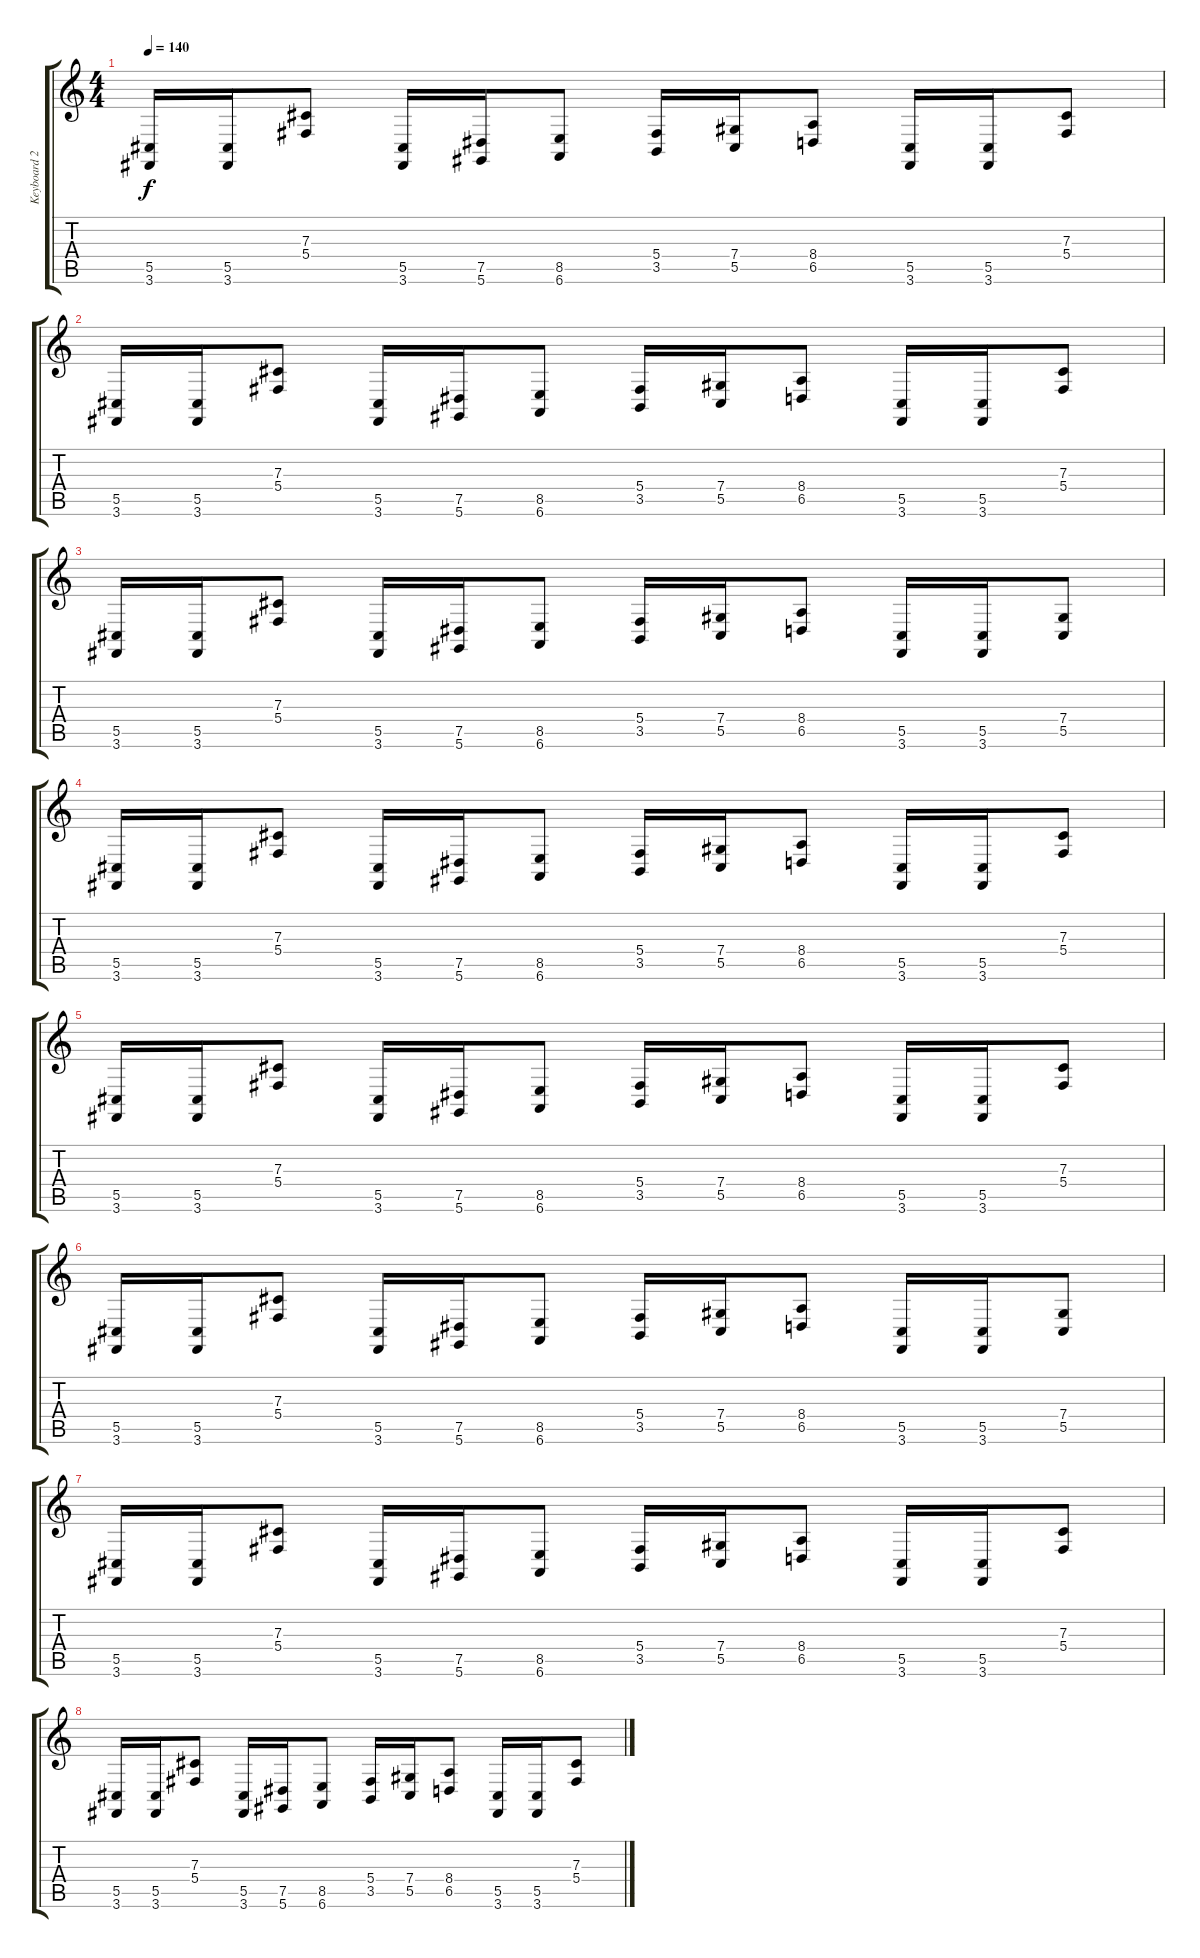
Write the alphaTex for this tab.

\track ("Keyboard 2" "Keyboard 2") {instrument pad1newage}
\staff {score tabs}
\tuning (Eb4 Bb3 Gb3 Db3 Ab2 Eb2) {hide}
\ts (4 4)
\tempo 140
\clef g2
\ks c
(5.5 3.6).16{dy f} (5.5 3.6).16 (7.3 5.4).8 (5.5 3.6).16 (7.5 5.6).16 (8.5 6.6).8 (5.4 3.5).16 (7.4 5.5).16 (8.4 6.5).8 (5.5 3.6).16 (5.5 3.6).16 (7.3 5.4).8 |
(5.5 3.6).16 (5.5 3.6).16 (7.3 5.4).8 (5.5 3.6).16 (7.5 5.6).16 (8.5 6.6).8 (5.4 3.5).16 (7.4 5.5).16 (8.4 6.5).8 (5.5 3.6).16 (5.5 3.6).16 (7.3 5.4).8 |
(5.5 3.6).16 (5.5 3.6).16 (7.3 5.4).8 (5.5 3.6).16 (7.5 5.6).16 (8.5 6.6).8 (5.4 3.5).16 (7.4 5.5).16 (8.4 6.5).8 (5.5 3.6).16 (5.5 3.6).16 (7.4 5.5).8 |
(5.5 3.6).16 (5.5 3.6).16 (7.3 5.4).8 (5.5 3.6).16 (7.5 5.6).16 (8.5 6.6).8 (5.4 3.5).16 (7.4 5.5).16 (8.4 6.5).8 (5.5 3.6).16 (5.5 3.6).16 (7.3 5.4).8 |
(5.5 3.6).16 (5.5 3.6).16 (7.3 5.4).8 (5.5 3.6).16 (7.5 5.6).16 (8.5 6.6).8 (5.4 3.5).16 (7.4 5.5).16 (8.4 6.5).8 (5.5 3.6).16 (5.5 3.6).16 (7.3 5.4).8 |
(5.5 3.6).16 (5.5 3.6).16 (7.3 5.4).8 (5.5 3.6).16 (7.5 5.6).16 (8.5 6.6).8 (5.4 3.5).16 (7.4 5.5).16 (8.4 6.5).8 (5.5 3.6).16 (5.5 3.6).16 (7.4 5.5).8 |
(5.5 3.6).16 (5.5 3.6).16 (7.3 5.4).8 (5.5 3.6).16 (7.5 5.6).16 (8.5 6.6).8 (5.4 3.5).16 (7.4 5.5).16 (8.4 6.5).8 (5.5 3.6).16 (5.5 3.6).16 (7.3 5.4).8 |
(5.5 3.6).16 (5.5 3.6).16 (7.3 5.4).8 (5.5 3.6).16 (7.5 5.6).16 (8.5 6.6).8 (5.4 3.5).16 (7.4 5.5).16 (8.4 6.5).8 (5.5 3.6).16 (5.5 3.6).16 (7.3 5.4).8
